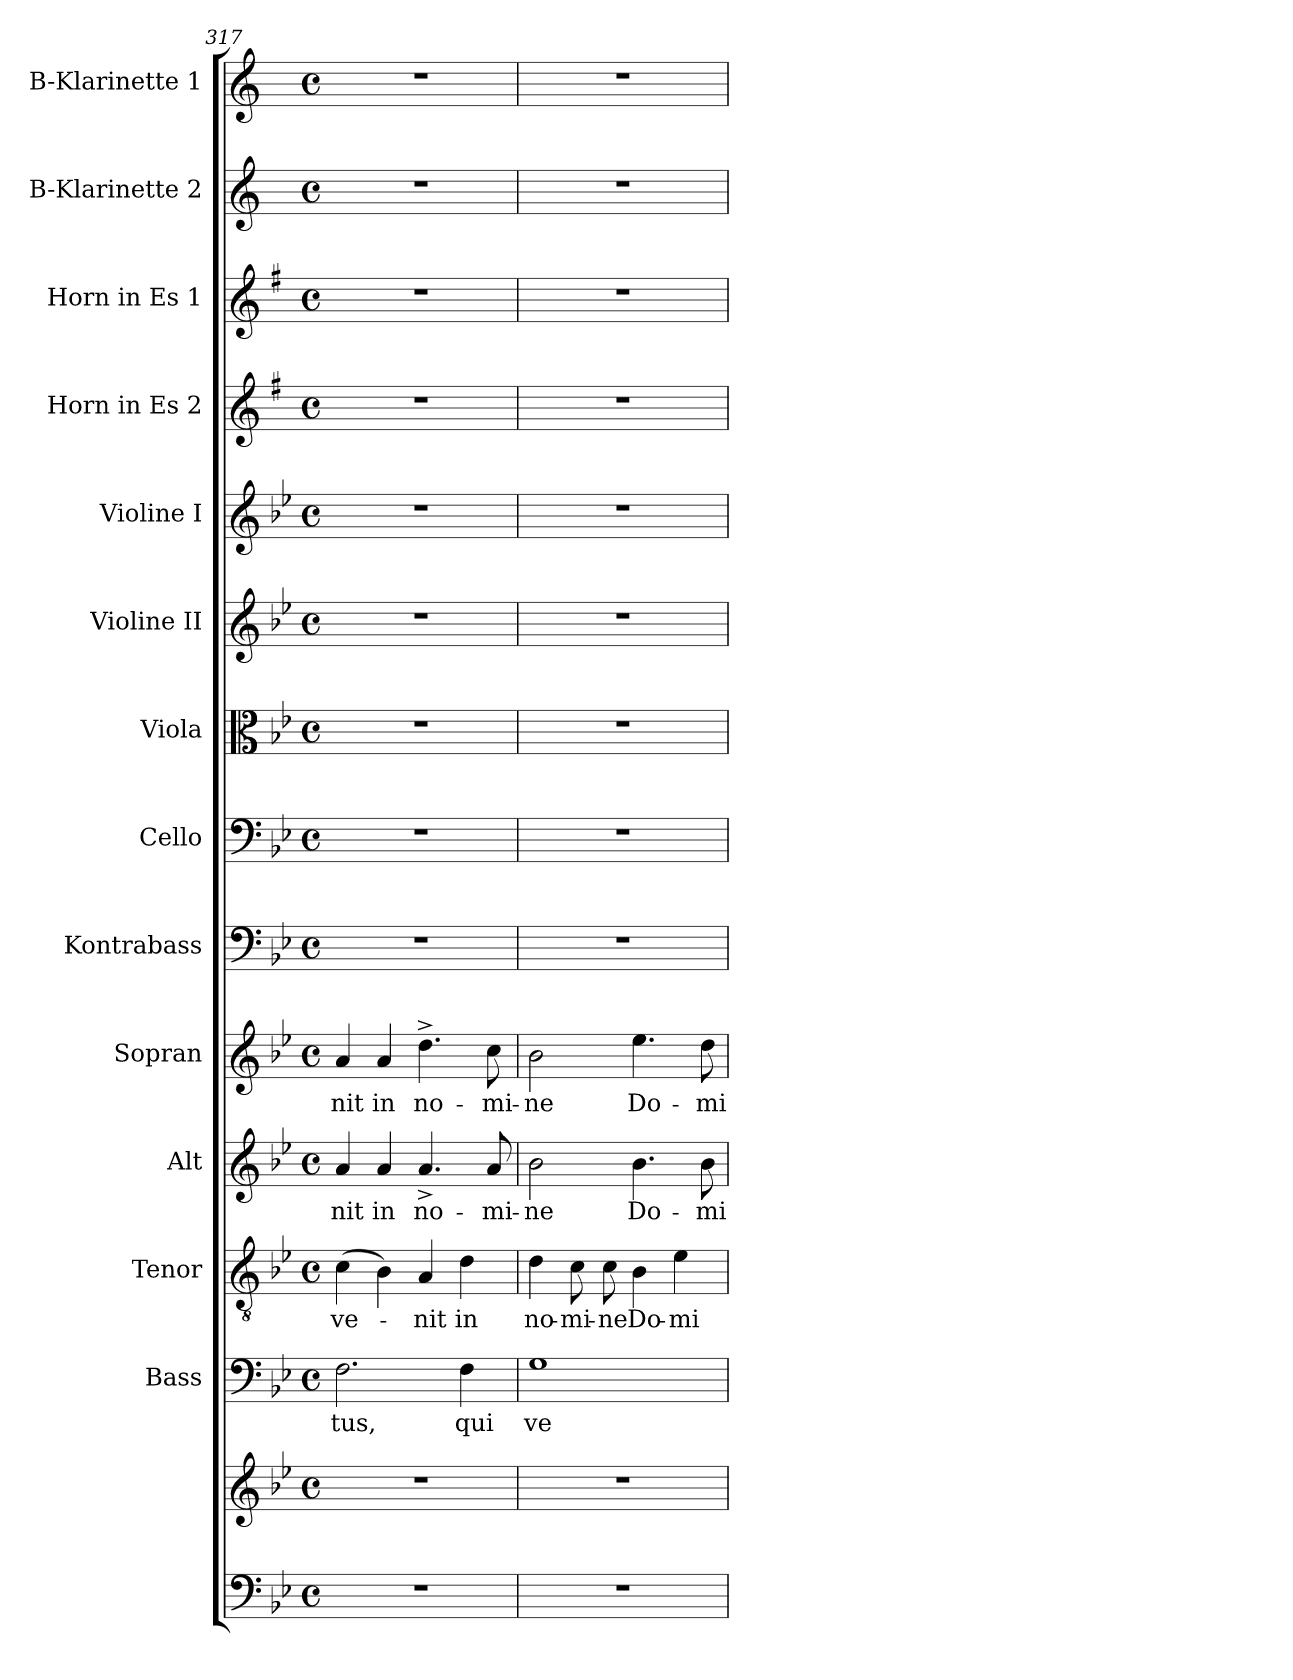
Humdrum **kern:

**kern	**kern	**kern	**text	**kern	**text	**kern	**text	**kern	**text	**kern	**kern	**kern	**kern	**kern	**kern	**kern	**kern	**kern
*part14	*part14	*part13	*part13	*part12	*part12	*part11	*part11	*part10	*part10	*part9	*part8	*part7	*part6	*part5	*part4	*part3	*part2	*part1
*staff15	*staff14	*staff13	*staff13	*staff12	*staff12	*staff11	*staff11	*staff10	*staff10	*staff9	*staff8	*staff7	*staff6	*staff5	*staff4	*staff3	*staff2	*staff1
*	*	*I"Bass	*	*I"Tenor	*	*I"Alt	*	*I"Sopran	*	*I"Kontrabass	*I"Cello	*I"Viola	*I"Violine II	*I"Violine I	*I"Horn in Es 2	*I"Horn in Es 1	*I"B-Klarinette 2	*I"B-Klarinette 1
*	*	*I'B.	*	*I'T.	*	*I'A.	*	*I'S.	*	*I'Kb.	*	*I'Vla.	*I'Vl. II	*I'Vl. I	*I'Hrn. 2	*I'Hrn. 1	*I'Kl. 2	*I'Kl. 1
*clefF4	*clefG2	*clefF4	*	*clefGv2	*	*clefG2	*	*clefG2	*	*clefF4	*clefF4	*clefC3	*clefG2	*clefG2	*clefG2	*clefG2	*clefG2	*clefG2
*	*	*	*	*	*	*	*	*	*	*ITrd7c12	*	*	*	*	*ITrd5c9	*ITrd5c9	*ITrd1c2	*ITrd1c2
*k[b-e-]	*k[b-e-]	*k[b-e-]	*	*k[b-e-]	*	*k[b-e-]	*	*k[b-e-]	*	*k[b-e-]	*k[b-e-]	*k[b-e-]	*k[b-e-]	*k[b-e-]	*k[b-e-]	*k[b-e-]	*k[b-e-]	*k[b-e-]
*B-:	*B-:	*B-:	*	*B-:	*	*B-:	*	*B-:	*	*B-:	*B-:	*B-:	*B-:	*B-:	*B-:	*B-:	*B-:	*B-:
*M4/4	*M4/4	*M4/4	*	*M4/4	*	*M4/4	*	*M4/4	*	*M4/4	*M4/4	*M4/4	*M4/4	*M4/4	*M4/4	*M4/4	*M4/4	*M4/4
*met(c)	*met(c)	*met(c)	*	*met(c)	*	*met(c)	*	*met(c)	*	*met(c)	*met(c)	*met(c)	*met(c)	*met(c)	*met(c)	*met(c)	*met(c)	*met(c)
=317	=317	=317	=317	=317	=317	=317	=317	=317	=317	=317	=317	=317	=317	=317	=317	=317	=317	=317
!	!	!	!LO:LY:b	!	!LO:LY:b	!	!LO:LY:b	!	!LO:LY:b	!	!	!	!	!	!	!	!	!
1r	1r	2.F\	-tus,	(>4c\	ve-	4a/	-nit	4a/	-nit	1r	1r	1r	1r	1r	1r	1r	1r	1r
!	!	!	!	!	!	!	!LO:LY:b	!	!LO:LY:b	!	!	!	!	!	!	!	!	!
.	.	.	.	4B-\)	.	4a/	in	4a/	in	.	.	.	.	.	.	.	.	.
!	!	!	!	!	!LO:LY:b	!	!LO:LY:b	!	!LO:LY:b	!	!	!	!	!	!	!	!	!
.	.	.	.	4A/	-nit	4.a^>/	no-	4.dd^>\	no-	.	.	.	.	.	.	.	.	.
!	!	!	!LO:LY:b	!	!LO:LY:b	!	!	!	!	!	!	!	!	!	!	!	!	!
.	.	4F\	qui	4d\	in	.	.	.	.	.	.	.	.	.	.	.	.	.
!	!	!	!	!	!	!	!LO:LY:b	!	!LO:LY:b	!	!	!	!	!	!	!	!	!
.	.	.	.	.	.	8a/	-mi-	8cc\	-mi-	.	.	.	.	.	.	.	.	.
!!LO:PB:g=z
=318	=318	=318	=318	=318	=318	=318	=318	=318	=318	=318	=318	=318	=318	=318	=318	=318	=318	=318
!	!	!	!LO:LY:b	!	!LO:LY:b	!	!LO:LY:b	!	!LO:LY:b	!	!	!	!	!	!	!	!	!
1r	1r	1G	ve-	4d\	no-	2b-\	-ne	2b-\	-ne	1r	1r	1r	1r	1r	1r	1r	1r	1r
!	!	!	!	!	!LO:LY:b	!	!	!	!	!	!	!	!	!	!	!	!	!
.	.	.	.	8c\	-mi-	.	.	.	.	.	.	.	.	.	.	.	.	.
!	!	!	!	!	!LO:LY:b	!	!	!	!	!	!	!	!	!	!	!	!	!
.	.	.	.	8c\	-ne	.	.	.	.	.	.	.	.	.	.	.	.	.
!	!	!	!	!	!LO:LY:b	!	!LO:LY:b	!	!LO:LY:b	!	!	!	!	!	!	!	!	!
.	.	.	.	4B-\	Do-	4.b-\	Do-	4.ee-\	Do-	.	.	.	.	.	.	.	.	.
!	!	!	!	!	!LO:LY:b	!	!	!	!	!	!	!	!	!	!	!	!	!
.	.	.	.	4e-\	-mi-	.	.	.	.	.	.	.	.	.	.	.	.	.
!	!	!	!	!	!	!	!LO:LY:b	!	!LO:LY:b	!	!	!	!	!	!	!	!	!
.	.	.	.	.	.	8b-\	-mi-	8dd\	-mi-	.	.	.	.	.	.	.	.	.
=	=	=	=	=	=	=	=	=	=	=	=	=	=	=	=	=	=	=
*-	*-	*-	*-	*-	*-	*-	*-	*-	*-	*-	*-	*-	*-	*-	*-	*-	*-	*-
